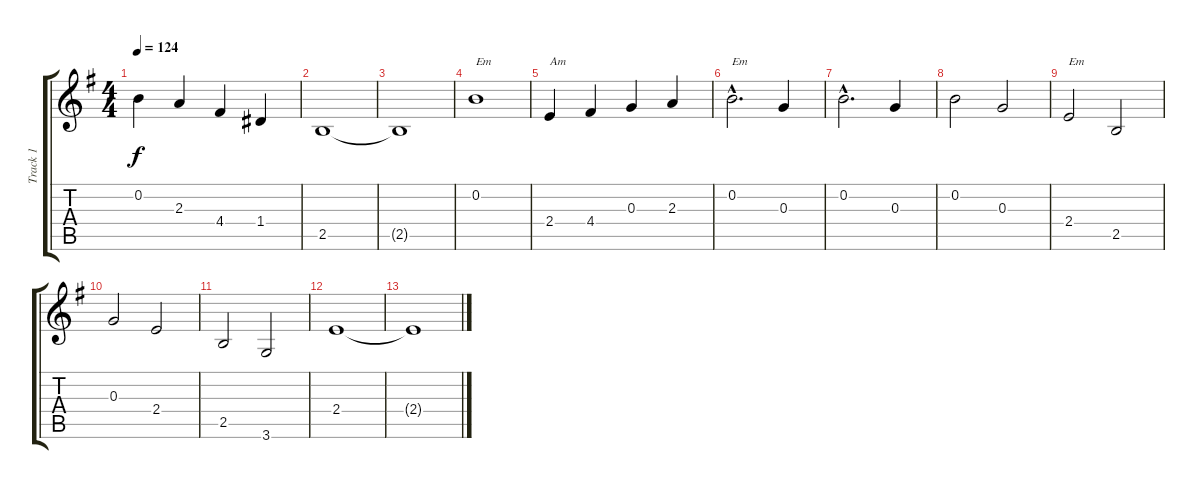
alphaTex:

\track ("Track 1" "Track 1") {instrument acousticguitarnylon}
\staff {score tabs}
\tuning (E4 B3 G3 D3 A2 E2) {hide}
\ts (4 4)
\tempo 124
\clef g2
\ks g
0.2.4{dy f} 2.3.4 4.4.4 1.4.4 |
2.5.1 |
2.5{t}.1 |
0.2.1{txt "Em"} |
2.4.4{txt "Am"} 4.4.4 0.3.4 2.3.4 |
0.2{hac}.2{d txt "Em"} 0.3.4 |
0.2{hac}.2{d} 0.3.4 |
0.2.2 0.3.2 |
2.4.2{txt "Em"} 2.5.2 |
0.3.2 2.4.2 |
2.5.2 3.6.2 |
2.4.1 |
2.4{t}.1
